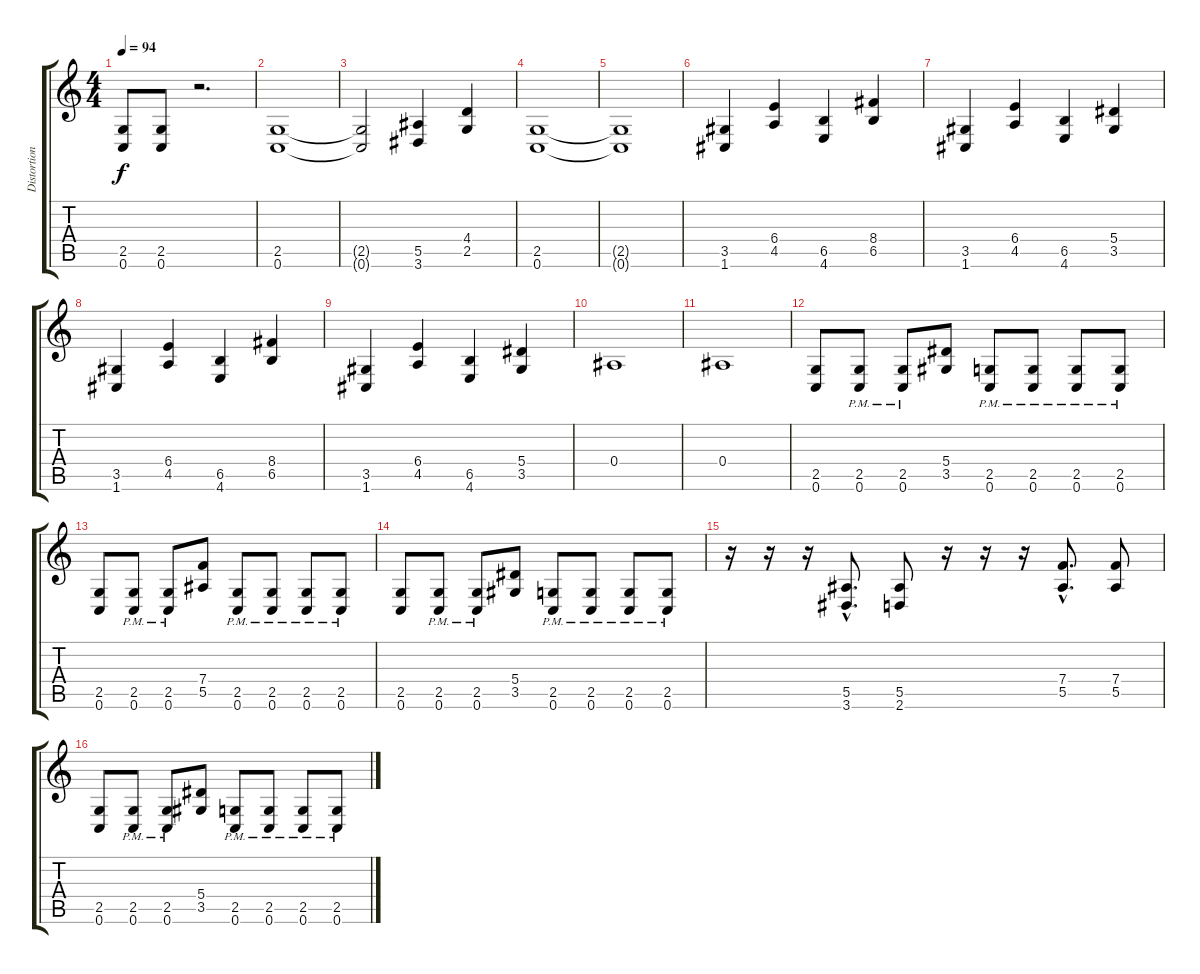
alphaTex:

\track ("Distortion Guitar" "Distortion") {instrument distortionguitar}
\staff {score tabs}
\tuning (C4 G3 Eb3 Bb2 F2 C2) {hide}
\ts (4 4)
\tempo 94
\clef g2
\ks c
(2.5 0.6).8{dy f} (2.5 0.6).8 r.2{d} |
(2.5 0.6).1 |
(2.5{t} 0.6{t}).2 (5.5 3.6).4 (4.4 2.5).4 |
(2.5 0.6).1 |
(2.5{t} 0.6{t}).1 |
(3.5 1.6).4 (6.4 4.5).4 (6.5 4.6).4 (8.4 6.5).4 |
(3.5 1.6).4 (6.4 4.5).4 (6.5 4.6).4 (5.4 3.5).4 |
(3.5 1.6).4 (6.4 4.5).4 (6.5 4.6).4 (8.4 6.5).4 |
(3.5 1.6).4 (6.4 4.5).4 (6.5 4.6).4 (5.4 3.5).4 |
0.4.1 |
0.4.1 |
(2.5 0.6).8 (2.5{pm} 0.6{pm}).8 (2.5{pm} 0.6{pm}).8 (5.4 3.5).8 (2.5{pm} 0.6{pm}).8 (2.5{pm} 0.6{pm}).8 (2.5{pm} 0.6{pm}).8 (2.5{pm} 0.6{pm}).8 |
(2.5 0.6).8 (2.5{pm} 0.6{pm}).8 (2.5{pm} 0.6{pm}).8 (7.4 5.5).8 (2.5{pm} 0.6{pm}).8 (2.5{pm} 0.6{pm}).8 (2.5{pm} 0.6{pm}).8 (2.5{pm} 0.6{pm}).8 |
(2.5 0.6).8 (2.5{pm} 0.6{pm}).8 (2.5{pm} 0.6{pm}).8 (5.4 3.5).8 (2.5{pm} 0.6{pm}).8 (2.5{pm} 0.6{pm}).8 (2.5{pm} 0.6{pm}).8 (2.5{pm} 0.6{pm}).8 |
r.16 r.16 r.16 (5.5{hac} 3.6{hac}).8{d} (5.5 2.6).8 r.16 r.16 r.16 (7.4{hac} 5.5{hac}).8{d} (7.4 5.5).8 |
(2.5 0.6).8 (2.5{pm} 0.6{pm}).8 (2.5{pm} 0.6{pm}).8 (5.4 3.5).8 (2.5{pm} 0.6{pm}).8 (2.5{pm} 0.6{pm}).8 (2.5{pm} 0.6{pm}).8 (2.5{pm} 0.6{pm}).8
